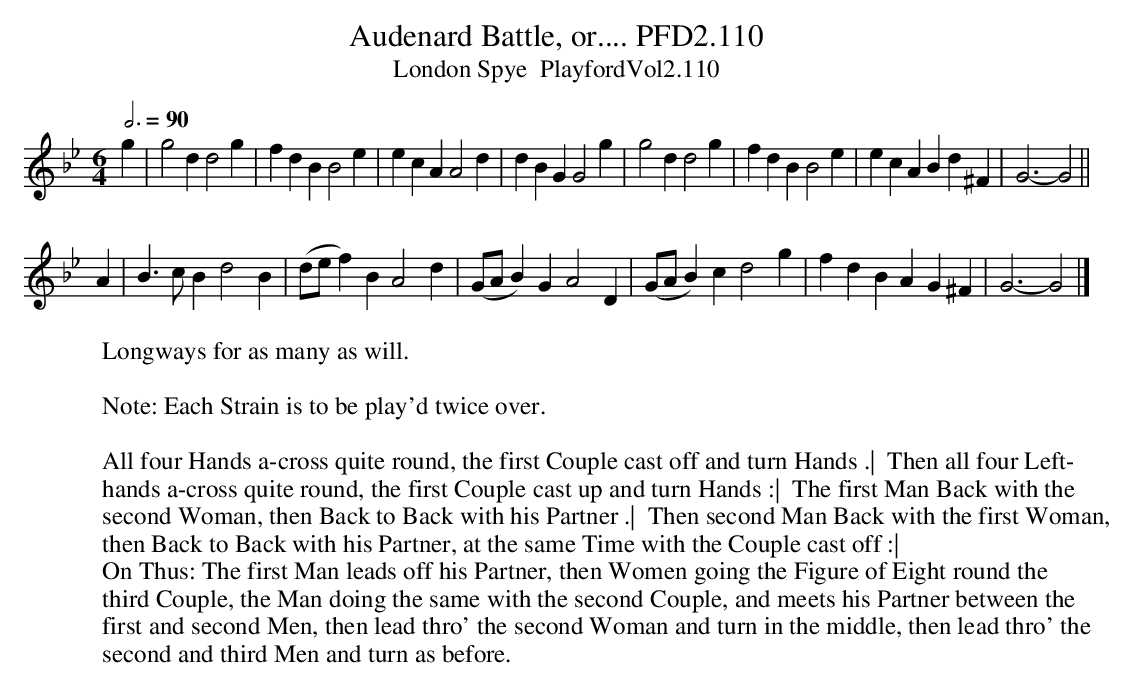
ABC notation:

X:1
T:Audenard Battle, or.... PFD2.110
T:London Spye  PlayfordVol2.110
W:Longways for as many as will.
L:1/4
M:6/4
Q:3/4=90
K:Gm
g|g2d d2g|fdB B2e|ecA A2d|dBG G2g|g2d d2g|fdB B2e|ecABd^F|G3-G2||
A|B>c Bd2B|(d/e/f) BA2d|(G/A/B) GA2D|(G/A/B) cd2g|fdB AG^F|G3-G2 |]
W:
W:Note: Each Strain is to be play'd twice over.
W:
W:All four Hands a-cross quite round, the first Couple cast off and turn Hands .|  Then all four Left-
W:hands a-cross quite round, the first Couple cast up and turn Hands :|  The first Man Back with the
W:second Woman, then Back to Back with his Partner .|  Then second Man Back with the first Woman,
W:then Back to Back with his Partner, at the same Time with the Couple cast off :|
W:On Thus: The first Man leads off his Partner, then Women going the Figure of Eight round the
W:third Couple, the Man doing the same with the second Couple, and meets his Partner between the
W:first and second Men, then lead thro' the second Woman and turn in the middle, then lead thro' the
W:second and third Men and turn as before.
